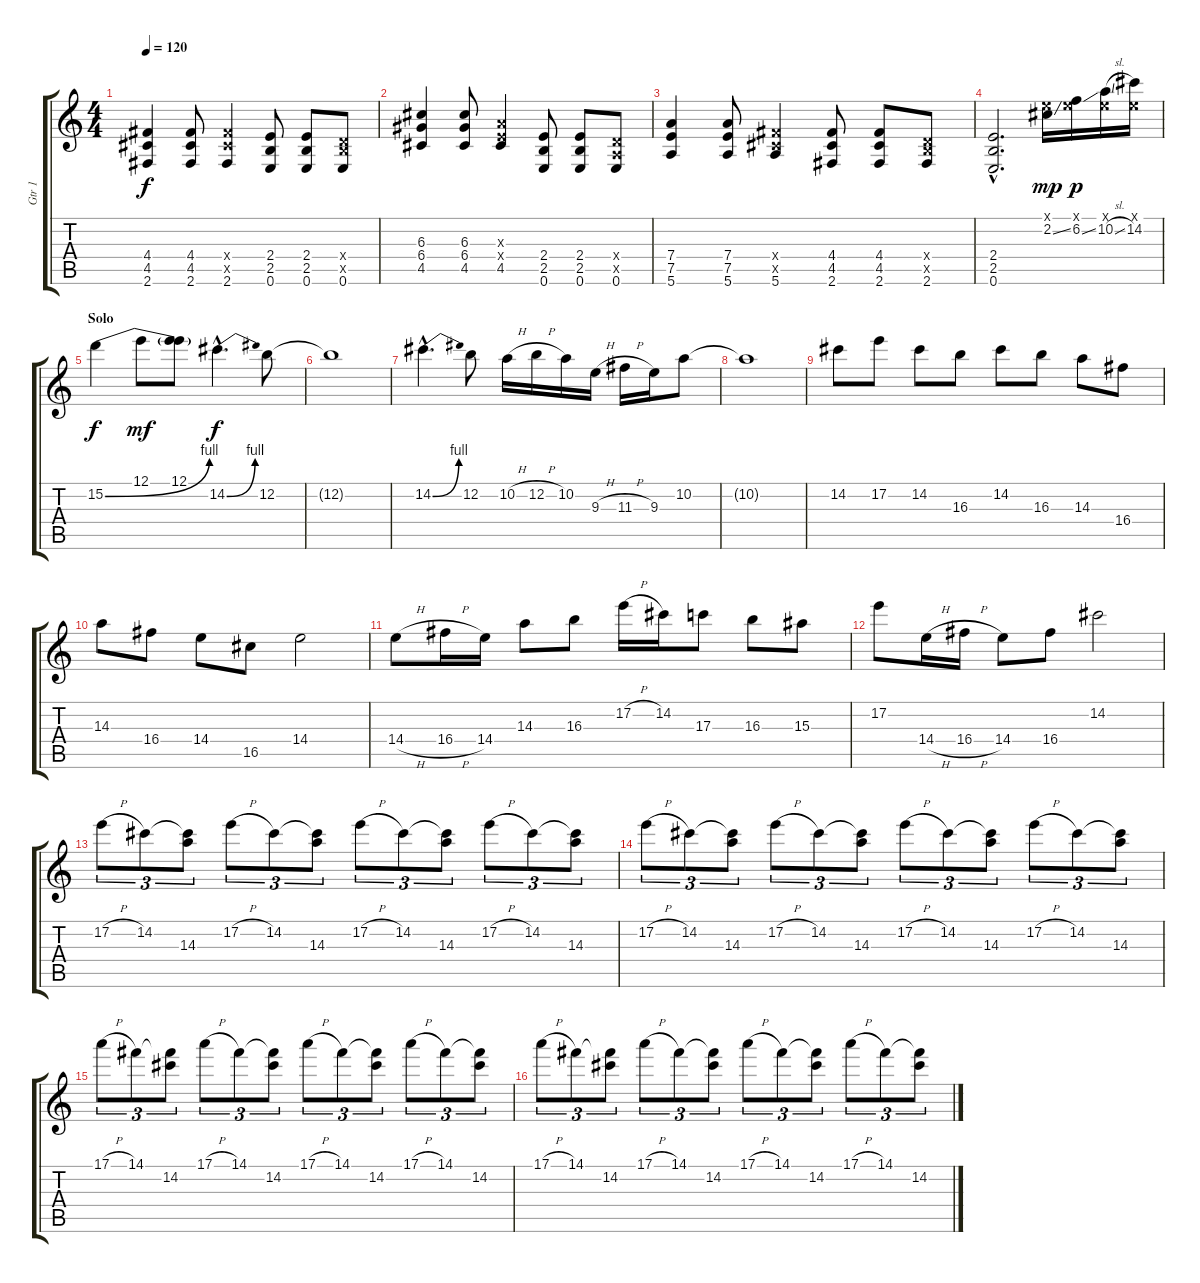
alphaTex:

\track ("Gtr 1" "Gtr 1") {instrument overdrivenguitar}
\staff {score tabs}
\tuning (E4 B3 G3 D3 A2 E2) {hide}
\ts (4 4)
\tempo 120
\clef g2
\ks c
(4.4 4.5 2.6).4{dy f} (4.4 4.5 2.6).8 (4.4{x} 4.5{x} 2.6).4 (2.4 2.5 0.6).8 (2.4 2.5 0.6).8 (0.4{x} 2.5{x} 0.6).8 |
(6.3 6.4 4.5).4 (6.3 6.4 4.5).8 (2.3{x} 2.4{x} 4.5).4 (2.4 2.5 0.6).8 (2.4 2.5 0.6).8 (0.4{x} 0.5{x} 0.6).8 |
(7.4 7.5 5.6).4 (7.4 7.5 5.6).8 (4.4{x} 4.5{x} 5.6).4 (4.4 4.5 2.6).8 (4.4 4.5 2.6).8 (0.4{x} 2.5{x} 2.6).8 |
(2.4{hac} 2.5{hac} 0.6{hac}).2{d} (0.1{x} 2.2{ss}).16{dy mp} (0.1{x} 6.2{ss}).16{dy p} (0.1{x} 10.2{sl}).16 (0.1{x} 14.2).16 |
\section ("" "Solo")
15.2{be (bend 0 0 60 4)}.4{dy f} 12.1.8{dy mf} (12.1 15.2{t}).8 14.2{be (bend 0 0 60 4) hac}.4{d dy f} 12.2.8 |
12.2{t}.1 |
14.2{be (bend 0 0 60 4) hac}.4{d} 12.2.8 10.2{h}.16 12.2{h}.16 10.2.16 9.3{h}.16 11.3{h}.16 9.3.16 10.2.8 |
10.2{t}.1 |
14.2.8 17.2.8 14.2.8 16.3.8 14.2.8 16.3.8 14.3.8 16.4.8 |
14.3.8 16.4.8 14.4.8 16.5.8 14.4.2 |
14.4{h}.8 16.4{h}.16 14.4.16 14.3.8 16.3.8 17.2{h}.16 14.2.16 17.3.8 16.3.8 15.3.8 |
17.2.8 14.4{h}.16 16.4{h}.16 14.4.8 16.4.8 14.2.2 |
17.2{h}.8{tu (3 2)} 14.2.8{tu (3 2)} (14.2{t} 14.3).8{tu (3 2)} 17.2{h}.8{tu (3 2)} 14.2.8{tu (3 2)} (14.2{t} 14.3).8{tu (3 2)} 17.2{h}.8{tu (3 2)} 14.2.8{tu (3 2)} (14.2{t} 14.3).8{tu (3 2)} 17.2{h}.8{tu (3 2)} 14.2.8{tu (3 2)} (14.2{t} 14.3).8{tu (3 2)} |
17.2{h}.8{tu (3 2)} 14.2.8{tu (3 2)} (14.2{t} 14.3).8{tu (3 2)} 17.2{h}.8{tu (3 2)} 14.2.8{tu (3 2)} (14.2{t} 14.3).8{tu (3 2)} 17.2{h}.8{tu (3 2)} 14.2.8{tu (3 2)} (14.2{t} 14.3).8{tu (3 2)} 17.2{h}.8{tu (3 2)} 14.2.8{tu (3 2)} (14.2{t} 14.3).8{tu (3 2)} |
17.1{h}.8{tu (3 2)} 14.1.8{tu (3 2)} (14.1{t} 14.2).8{tu (3 2)} 17.1{h}.8{tu (3 2)} 14.1.8{tu (3 2)} (14.1{t} 14.2).8{tu (3 2)} 17.1{h}.8{tu (3 2)} 14.1.8{tu (3 2)} (14.1{t} 14.2).8{tu (3 2)} 17.1{h}.8{tu (3 2)} 14.1.8{tu (3 2)} (14.1{t} 14.2).8{tu (3 2)} |
17.1{h}.8{tu (3 2)} 14.1.8{tu (3 2)} (14.1{t} 14.2).8{tu (3 2)} 17.1{h}.8{tu (3 2)} 14.1.8{tu (3 2)} (14.1{t} 14.2).8{tu (3 2)} 17.1{h}.8{tu (3 2)} 14.1.8{tu (3 2)} (14.1{t} 14.2).8{tu (3 2)} 17.1{h}.8{tu (3 2)} 14.1.8{tu (3 2)} (14.1{t} 14.2).8{tu (3 2)}
